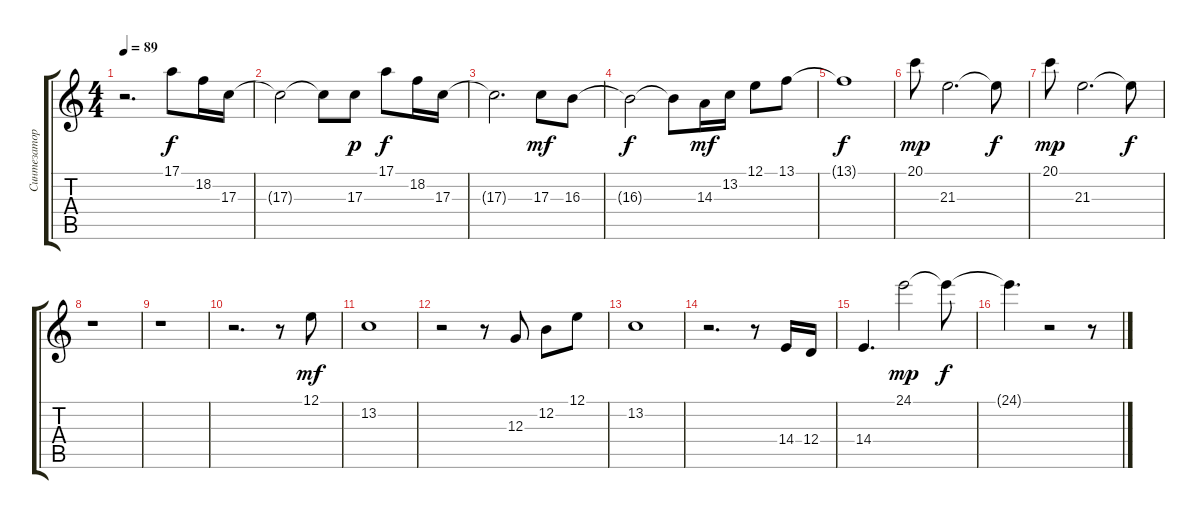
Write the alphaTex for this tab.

\track ("Синтезатор " "Синтезатор") {instrument acousticgrandpiano}
\staff {score tabs}
\tuning (E4 B3 G3 D3 A2 E2) {hide}
\ts (4 4)
\tempo 89
\clef g2
\ks c
r.2{d dy f} 17.1.8 18.2.16 17.3.16 |
17.3{t}.2 17.3{t}.8 17.3.8{dy p} 17.1.8{dy f} 18.2.16 17.3.16 |
17.3{t}.2{d} 17.3.8{dy mf} 16.3.8 |
16.3{t}.2{dy f} 16.3{t}.8 14.3.16{dy mf} 13.2.16 12.1.8 13.1.8 |
13.1{t}.1{dy f} |
20.1.8{dy mp} 21.3.2{d} 21.3{t}.8{dy f} |
20.1.8{dy mp} 21.3.2{d} 21.3{t}.8{dy f} |
r.1 |
r.1 |
r.2{d} r.8 12.1.8{dy mf} |
13.2.1 |
r.2 r.8 12.3.8 12.2.8 12.1.8 |
13.2.1 |
r.2{d} r.8 14.4.16 12.4.16 |
14.4.4{d} 24.1.2{dy mp} 24.1{t}.8{dy f} |
24.1{t}.4{d} r.2 r.8
